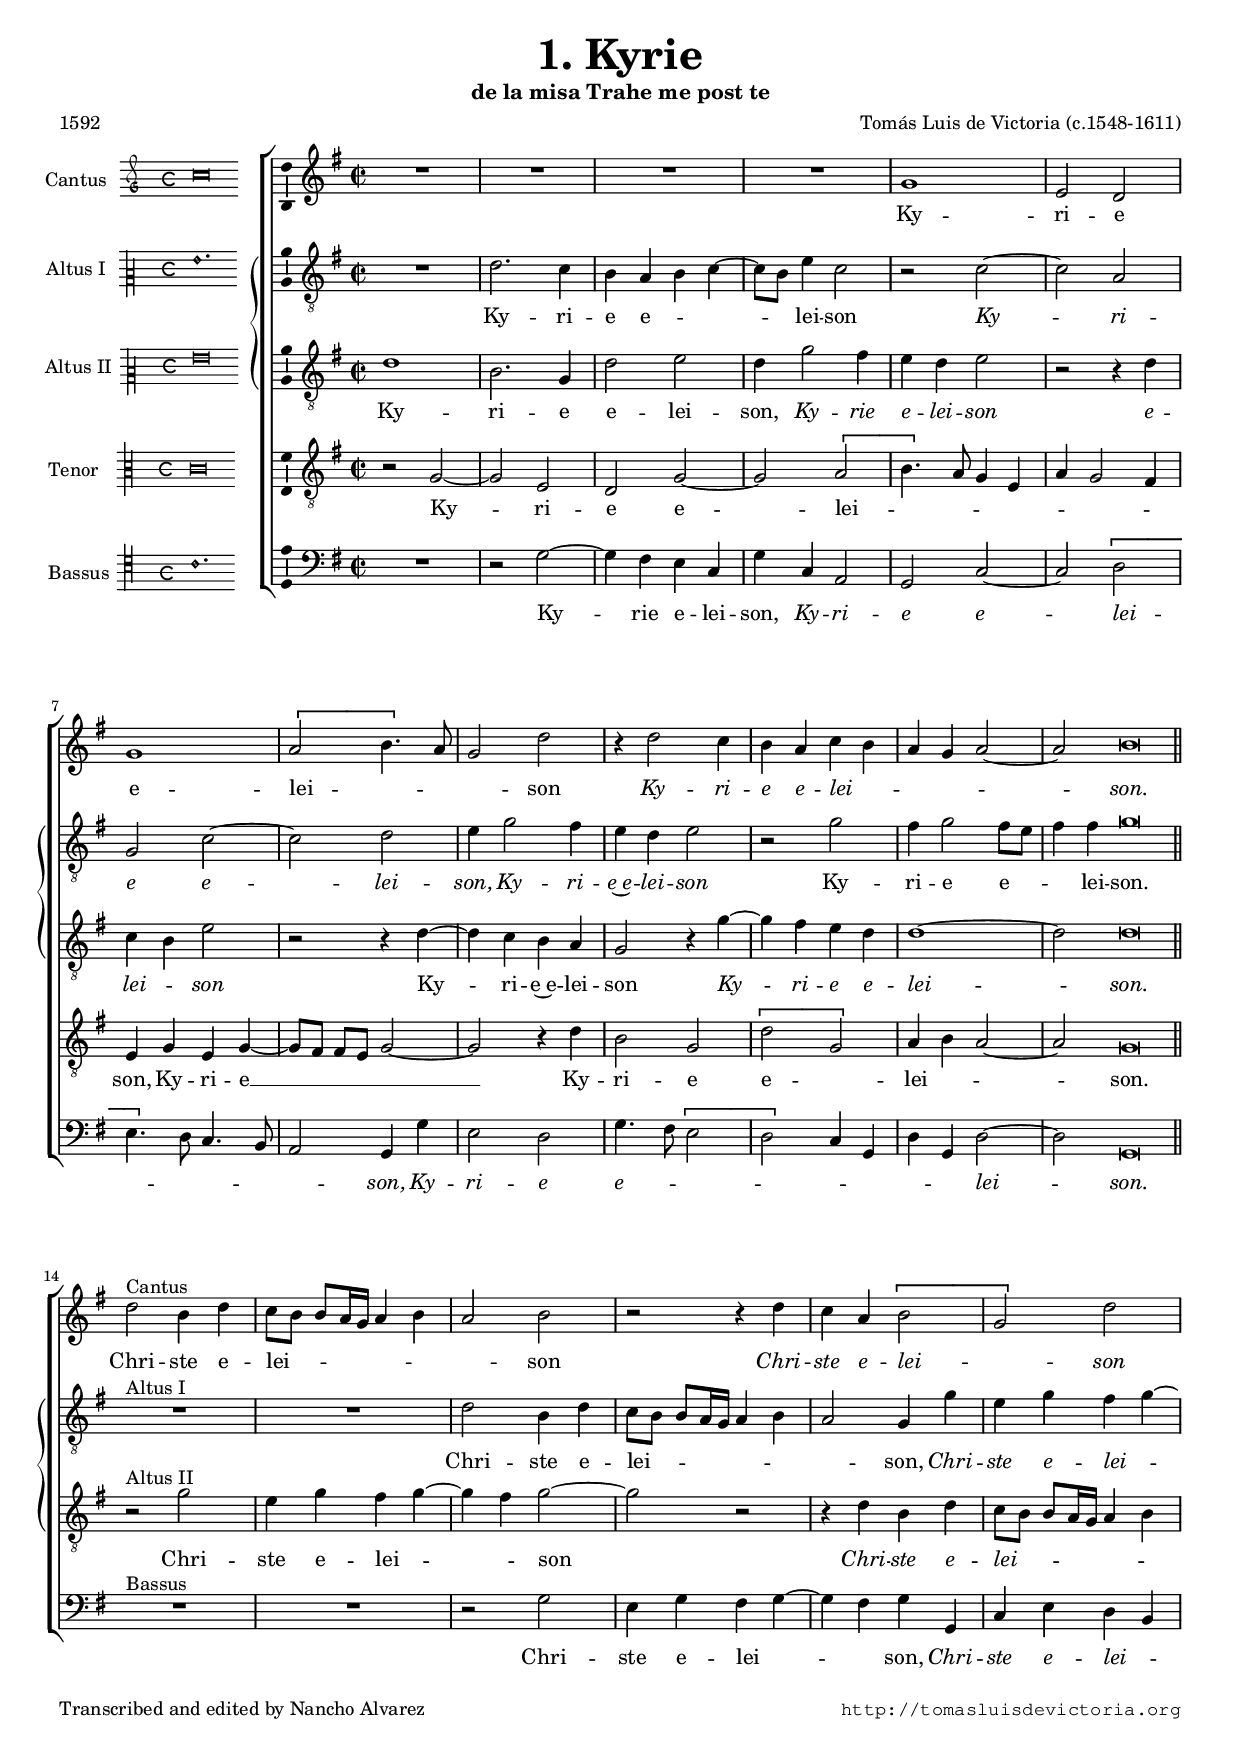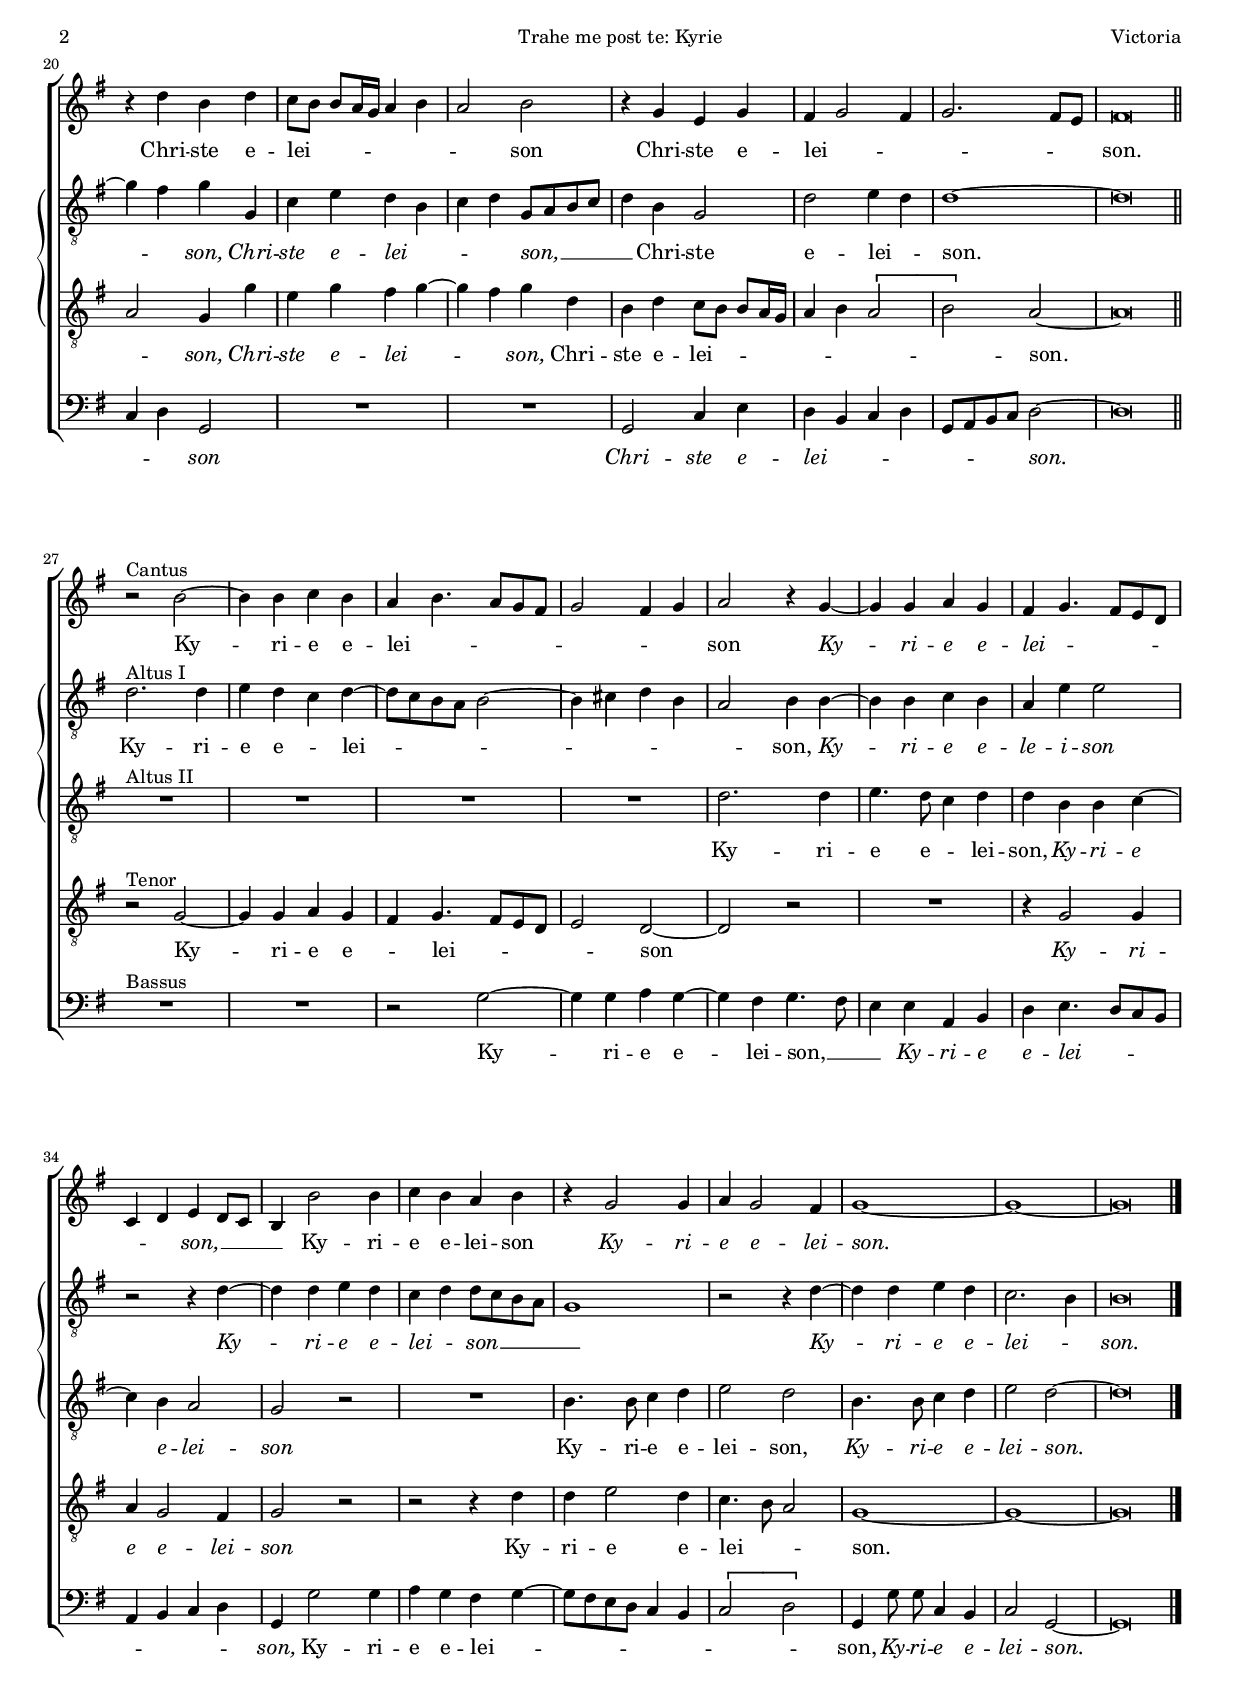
\version "2.22.0"

#(set-default-paper-size "a4")
#(set-global-staff-size 16.4)
#(ly:set-option 'point-and-click #f)
%mobile -s14.8 -i3.2

italicas=\override LyricText.font-shape = #'italic
rectas=\override LyricText.font-shape = #'upright
ss=\once \set suggestAccidentals = ##t
incipitwidth = 20
mtempo={\tempo 4 = 100}
mtempob={\tempo 4 = 50}
mt=#(define-music-function (offset) (number?) ; move lyric text
      #{ \once \override LyricText.X-offset = -$offset #})


htitle="Trahe me post te: Kyrie"
hcomposer="Victoria"

\header {
	title=\markup{\fontsize #3 "1. Kyrie"}
	subtitle="de la misa Trahe me post te"
%	subsubtitle=\markup{\null \vspace #2 }
	composer="Tomás Luis de Victoria (c.1548-1611)"
        pdfauthor=\composer
	%opus="(-)"
	poet=\markup{"1592"}
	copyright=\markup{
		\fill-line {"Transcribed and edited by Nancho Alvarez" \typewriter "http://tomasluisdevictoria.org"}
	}
%	tagline=""
}


global={\key c \major \time 2/2  \skip 1*13 \bar "||"  \break
					\skip 1*13 \bar "||" \break
					\skip 1*15 \bar "|."
}

cantus=\relative c'' {
	R1*4/4 |
	R1*4/4 |
	R1*4/4 |
	R1*4/4 |
%5
	c1 |
	a2 g |
	c1 |
	\[d2 e4.\] d8 |
	c2 g' |
%10
	r4 g2 f4 |
	e d f e |
	d c d2 ~ |
	d e\breve*1/4
	s4*0^\markup{"Cantus"}
	g2 e4 g |
%15
	 f8[ e]  e[ d16 c] d4 e |
	d2 e |
	r r4 g |
	f d \[e2 |
	c\] g' |
%20
	r4 g e g |
	 f8[ e]  e[ d16 c] d4 e |
	d2 e |
	r4 c a c |
	b c2 b4 |
%25
	c2. b8 a |
	b\breve*1/2
	s4*0^\markup{"Cantus"}
	r2 e ~ |
	e4 e f e |
	d e4. d8 c b |
%30
	c2 b4 c |
	d2 r4 c ~ |
	c c d c |
	b c4. b8 a g |
	f4 g a g8 f |
%35
	e4 e'2 e4 |
	f e d e |
	r c2 c4 |
	d c2 b4 |
	c1 ~ |
%40
	c ~ |
	c\breve*1/2
}


altus=\relative c'' {
	R1*4/4 |
	g2. f4 |
	e d e f ~ |
	f8 e a4 f2 |
%5
	r f ~ |
	f d |
	c f ~ |
	f g |
	a4 c2 b4 |
%10
	a g a2 |
	r c |
	b4 c2 b8 a |
	b4 b c\breve*1/4
	s4*0^\markup{"Altus I"}
	R1*4/4 |
%15
	R1*4/4 |
	g2 e4 g |
	 f8[ e]  e[ d16 c] d4 e |
	d2 c4 c' |
	a c b c ~ |
%20
	c b c c, |
	f a g e |
	f g c,8 d e f |
	g4 e c2 |
	g' a4 g |
%25
	g1 ~ |
	g\breve*1/2
	s4*0^\markup{"Altus I"}
	g2. g4 |
	a g f g ~ |
	g8 f e d e2 ~ |
%30
	e4 fis g e |
	d2 e4 e ~ |
	e e f e |
	d a' a2 |
	r r4 g ~ |
%35
	g g a g |
	f g g8 f e d |
	c1 |
	r2 r4 g' ~ |
	g g a g |
%40
	f2. e4 |
	e\breve*1/2
}


altusdos=\relative c'' {
	g1 |
	e2. c4 |
	g'2 a |
	g4 c2 b4 |
%5
	a g a2 |
	r r4 g |
	f e a2 |
	r r4 g ~ |
	g f e d |
%10
	c2 r4 c' ~ |
	c b a g |
	g1 ~ |
	g2 g\breve*1/4
	s4*0^\markup{"Altus II"}
	r2 c |
%15
	a4 c b c ~ |
	c b c2 ~ |
	c r |
	r4 g e g |
	 f8[ e]  e[ d16 c] d4 e |
%20
	d2 c4 c' |
	a c b c ~ |
	c b c g |
	e g  f8[ e]  e[ d16 c] |
	d4 e \[d2 |
%25
	e\] d ~ |
	d\breve*1/2
	s4*0^\markup{"Altus II"}
	R1*4/4 |
	R1*4/4 |
	R1*4/4 |
%30
	R1*4/4 |
	g2. g4 |
	a4. g8 f4 g |
	g e e f ~ |
	f e d2 |
%35
	c r |
	R1*4/4 |
	e4. e8 f4 g |
	a2 g |
	e4. e8 f4 g |
%40
	a2 g ~ |
	g\breve*1/2
}

tenor=\relative c' {
	r2 c ~ |
	c a |
	g c ~ |
	c \[d |
%5
	e4.\] d8 c4 a |
	d c2 b4 |
	a c a c ~ |
	 c8[ b]  b[ a] c2 ~ |
	c r4 g' |
%10
	e2 c |
	\[g' c,\] |
	d4 e d2 ~ |
	d c\breve*1/4
	R1*4/4 |
%15
	R1*4/4 |
	R1*4/4 |
	R1*4/4 |
	R1*4/4 |
	R1*4/4 |
%20
	R1*4/4 |
	R1*4/4 |
	R1*4/4 |
	R1*4/4 |
	R1*4/4 |
%25
	R1*4/4 |
	R1*4/4 |
	s4*0^\markup{"Tenor"}
	r2 c ~ |
	c4 c d c |
	b c4. b8 a g |
%30
	a2 g ~ |
	g r |
	R1*4/4 |
	r4 c2 c4 |
	d c2 b4 |
%35
	c2 r |
	r r4 g' |
	g a2 g4 |
	f4. e8 d2 |
	c1 ~ |
%40
	c ~ |
	c\breve*1/2
}


bassus=\relative c' {
	R1*4/4 |
	r2 c ~ |
	c4 b a f |
	c' f, d2 |
%5
	c f ~ |
	f \[g |
	a4.\] g8 f4. e8 |
	d2 c4 c' |
	a2 g |
%10
	c4. b8 \[a2 |
	g\] f4 c |
	g' c, g'2 ~ |
	g c,\breve*1/4
	s4*0^\markup{"Bassus"}
	R1*4/4 |
%15
	R1*4/4 |
	r2 c' |
	a4 c b c ~ |
	c b c c, |
	f a g e |
%20
	f g c,2 |
	R1*4/4 |
	R1*4/4 |
	c2 f4 a |
	g e f g |
%25
	c,8 d e f g2 ~ |
	g\breve*1/2
	s4*0^\markup{"Bassus"}
	R1*4/4 |
	R1*4/4 |
	r2 c ~ |
%30
	c4 c d c ~ |
	c b c4. b8 |
	a4 a d, e |
	g a4. g8 f e |
	d4 e f g |
%35
	c, c'2 c4 |
	d c b c ~ |
	c8 b a g f4 e |
	\[f2 g\] |
	\set Staff.autoBeaming = ##f
	c,4 c'8 c f,4 e |
%40
	f2 c ~ |
	c\breve*1/2
}


textocantus=\lyricmode{
Ky -- ri -- e e -- lei -- _ _ _ son
\italicas Ky -- ri -- e e -- lei -- _ _ _ _ _ son. \rectas
Chri -- ste e -- lei -- _ _ _ _ _ _ _ son
\italicas Chri -- ste e -- lei -- _ son \rectas
Chri -- ste e -- lei -- _ _ _ _ _ _ _ son
Chri -- ste e -- lei -- _ _ _ _ _ son. % parece ste~e lei
Ky -- _ ri -- e e -- lei -- _ _ _ _ _ _ _ son
\italicas Ky -- _ ri -- e e -- lei -- _ _ _ _ _ _ \mt #.8 son, __ _ _ _ \rectas
Ky -- ri -- e e -- lei -- son
\italicas Ky -- ri -- e e -- lei -- son. _ _
}

textoaltus=\lyricmode{
Ky -- ri -- e e -- _ _ _ _ lei -- son
\italicas Ky -- _ ri -- e e -- _ lei -- son,
Ky -- ri -- e~e -- lei -- son \rectas
Ky -- ri -- e e -- _ _ lei -- son. 
Chri -- ste e -- lei -- _ _ _ _ _ _ _ son,
\italicas Chri -- ste e -- lei -- _ _ _ son,
Chri -- ste e -- lei -- _ _ _ son, __ _ _ _ _ \rectas
Chri -- ste e -- lei -- _ son. _ % pone lei -- son __ _
Ky -- ri -- e e -- _ lei -- _ _ _ _ _ _ _ _ _ _ son, % la aplicacion del texto no es consistente entre voces
\italicas Ky -- _ ri -- e e -- le -- i -- son
Ky -- _ ri -- e e -- lei -- _ \mt #.5 son __ _ _ _ _
Ky -- _ ri -- e e -- lei -- _ son.
}

textoaltusdos=\lyricmode{
Ky -- ri -- e e -- lei -- son,
\italicas Ky -- rie e -- lei -- son
e -- \mt #.4 lei -- _ son \rectas
Ky -- _ ri -- e~e -- lei -- son
\italicas Ky -- _ ri -- e e -- lei -- _ son. \rectas
Chri -- ste e -- lei -- _ _ _ son _
\italicas Chri -- ste e -- lei -- _ _ _ _ _ _ _ son,
Chri -- ste e -- lei -- _ _ _ son, \rectas
Chri -- ste e -- \mt #.6 lei -- _ _ _ _ _ _ _ _ son. _
Ky -- ri -- e e -- _ lei -- son,
\italicas Ky -- ri -- e _ e -- lei -- son \rectas
Ky -- ri -- e e -- lei -- son,
\italicas Ky -- ri -- e e -- lei -- son. _
}

textotenor=\lyricmode{
Ky -- _ ri -- e e -- _ lei -- _ _ _ _ _ _ _ son,
Ky -- ri -- e __ _ _ _ _ _ _ 
Ky -- ri -- e e -- _ \mt #.5 lei -- _ _ _ son.
Ky -- _ ri -- e e -- _ lei -- _ _ _ _ son _
\italicas Ky -- ri -- e e -- lei -- son \rectas
Ky -- ri -- e e -- lei -- _ _ son. _ _ 
}

textobassus=\lyricmode{
Ky -- _ rie e -- lei -- son,
\italicas Ky -- ri -- e e -- _ lei -- _ _ _ _ _ son,
Ky -- ri -- e e -- _ _ _ _ _ _ _ lei -- _ son. \rectas
Chri -- ste e -- lei -- _ _ _ son,
\italicas Chri -- ste e -- lei -- _ _ _ son
Chri -- ste e -- lei -- _ _ _ _ _ _ _ son. _ \rectas
Ky -- _ ri -- e e -- _ lei -- son, __ _ _
\italicas Ky -- ri -- e e -- lei -- _ _ _ _ _ _ _ son, \rectas
Ky -- ri -- e e -- lei -- _ _ _ _ _ _ _ _ _ son,
\italicas Ky -- ri -- e e -- lei -- son. _
}


incipitcantus=\markup{
	\score{
		{ 
		\set Staff.instrumentName="Cantus  "
		\override NoteHead.style = #'neomensural
		\override Staff.TimeSignature.style = #'neomensural
		\cadenzaOn 
		\clef "petrucci-g"
		\key c \major
		\time 4/4
                c''\breve
		} 

	\layout { line-width=\incipitwidth indent = 0 }
	}
}

incipitaltus=\markup{
	\score{
		{ 
		\set Staff.instrumentName="Altus I  "
		\override NoteHead.style = #'neomensural 
		\override Staff.TimeSignature.style = #'neomensural
		\cadenzaOn 
		\clef "petrucci-c2"
		\key c \major
		\time 4/4
                g'1.
		} 
	\layout { line-width=\incipitwidth indent = 0 }
	}
}

incipitaltusdos=\markup{
	\score{
		{ 
		\set Staff.instrumentName="Altus II "
		\override NoteHead.style = #'neomensural 
		\override Staff.TimeSignature.style = #'neomensural
		\cadenzaOn 
		\clef "petrucci-c2"
		\key c \major
		\time 4/4
                g'\breve
		} 
	\layout { line-width=\incipitwidth indent = 0 }
	}
}


incipittenor=\markup{
	\score{
		{ 
		\set Staff.instrumentName="Tenor   "
		\override NoteHead.style = #'neomensural 
		\override Staff.TimeSignature.style = #'neomensural
		\cadenzaOn 
		\clef "petrucci-c3"
		\key c \major
		\time 4/4
                c'\breve
		} 
	\layout { line-width=\incipitwidth indent=0 }
	}
}

incipitbassus=\markup{
	\score{
		{ 
		\set Staff.instrumentName="Bassus "
		\override NoteHead.style = #'neomensural
		\override Staff.TimeSignature.style = #'neomensural
		\cadenzaOn 
		\clef "petrucci-c4"
		\key c \major
		\time 4/4
                c'1.
		} 
	\layout { line-width=\incipitwidth indent = 0 }
	}
}

%\layout {
%       \context {\Voice
%               \remove Ligature_bracket_engraver
%               \consists Mensural_ligature_engraver
%       }
%       line-width=\incipitwidth
%       indent = 0
%}

\score {\transpose c' g{
\new ChoirStaff<<

	\new Staff <<\global
	\new Voice="v1" {
		\set Staff.instrumentName=\incipitcantus
		\clef "treble"
		\cantus }
	\new Lyrics \lyricsto "v1" {\textocantus }
	>>
	
        \new StaffGroup 
	\with {systemStartDelimiter = #'SystemStartBrace }
	<<
	\override Score.BarLine.allow-span-bar=##f
	\new Staff <<\global
	\new Voice="v2" {
		\set Staff.instrumentName=\incipitaltus
		\clef "G_8"
		\altus }
	\new Lyrics \lyricsto "v2" {\textoaltus }
	>>
	
	\new Staff <<\global
	\new Voice="v5" {
		\set Staff.instrumentName=\incipitaltusdos
		\clef "G_8"
		\altusdos }
	\new Lyrics \lyricsto "v5" {\textoaltusdos }
	>>
	>>
	
	
	\new Staff <<\global
	\new Voice="v3" {
		\set Staff.instrumentName=\incipittenor
		\clef "G_8"
		\tenor }
	\new Lyrics \lyricsto "v3" {\textotenor }
	>>

	\new Staff <<\global
	\new Voice="v4" {
		\set Staff.instrumentName=\incipitbassus
		\clef "bass"
		\bassus }
	\new Lyrics \lyricsto "v4" {\textobassus }
	>>
	
>>

	} % transpose

\layout{ 
	\context {\Lyrics 
		\override VerticalAxisGroup.staff-affinity = #UP
		\override VerticalAxisGroup.nonstaff-relatedstaff-spacing =
			#'((basic-distance . 0) (minimum-distance . 0) (padding . 1))
		\override LyricText.font-size = #1.2
		\override LyricHyphen.minimum-distance = #0.5
	}
	\context {\Score 
		tempoHideNote = ##t
		\override BarNumber.padding = #2 
	}
	\context {\Voice 
		melismaBusyProperties = #'()
		%autoBeaming = ##f
	}
	\context {\Staff 
                \RemoveEmptyStaves
                %\override VerticalAxisGroup.remove-first = ##t
		\override VerticalAxisGroup.staff-staff-spacing =
			#'((basic-distance . 11) (minimum-distance . 0) (padding . 1))
		\consists Ambitus_engraver 
		\override LigatureBracket.padding = #1
	}
}

%\midi { \mtempo }

}


\paper{
	evenHeaderMarkup=\markup  \fill-line { \fromproperty #'page:page-number-string \htitle \hcomposer }
	oddHeaderMarkup= \markup  \fill-line { \on-the-fly #not-first-page \hcomposer \on-the-fly #not-first-page \htitle \on-the-fly #not-first-page \fromproperty #'page:page-number-string }
	%system-count=20
	%page-count = 8
	ragged-last-bottom = ##f
	indent=3.6\cm
	system-system-spacing =
	#'((basic-distance . 20) (minimum-distance . 0) (padding . 5))
	top-system-spacing = % header
	#'((basic-distance . 8) (minimum-distance . 0) (padding . 0))
	last-bottom-spacing = % footer
	#'((basic-distance . 12) (minimum-distance . 0) (padding . 0))
	markup-system-spacing.padding = #1.5
}
